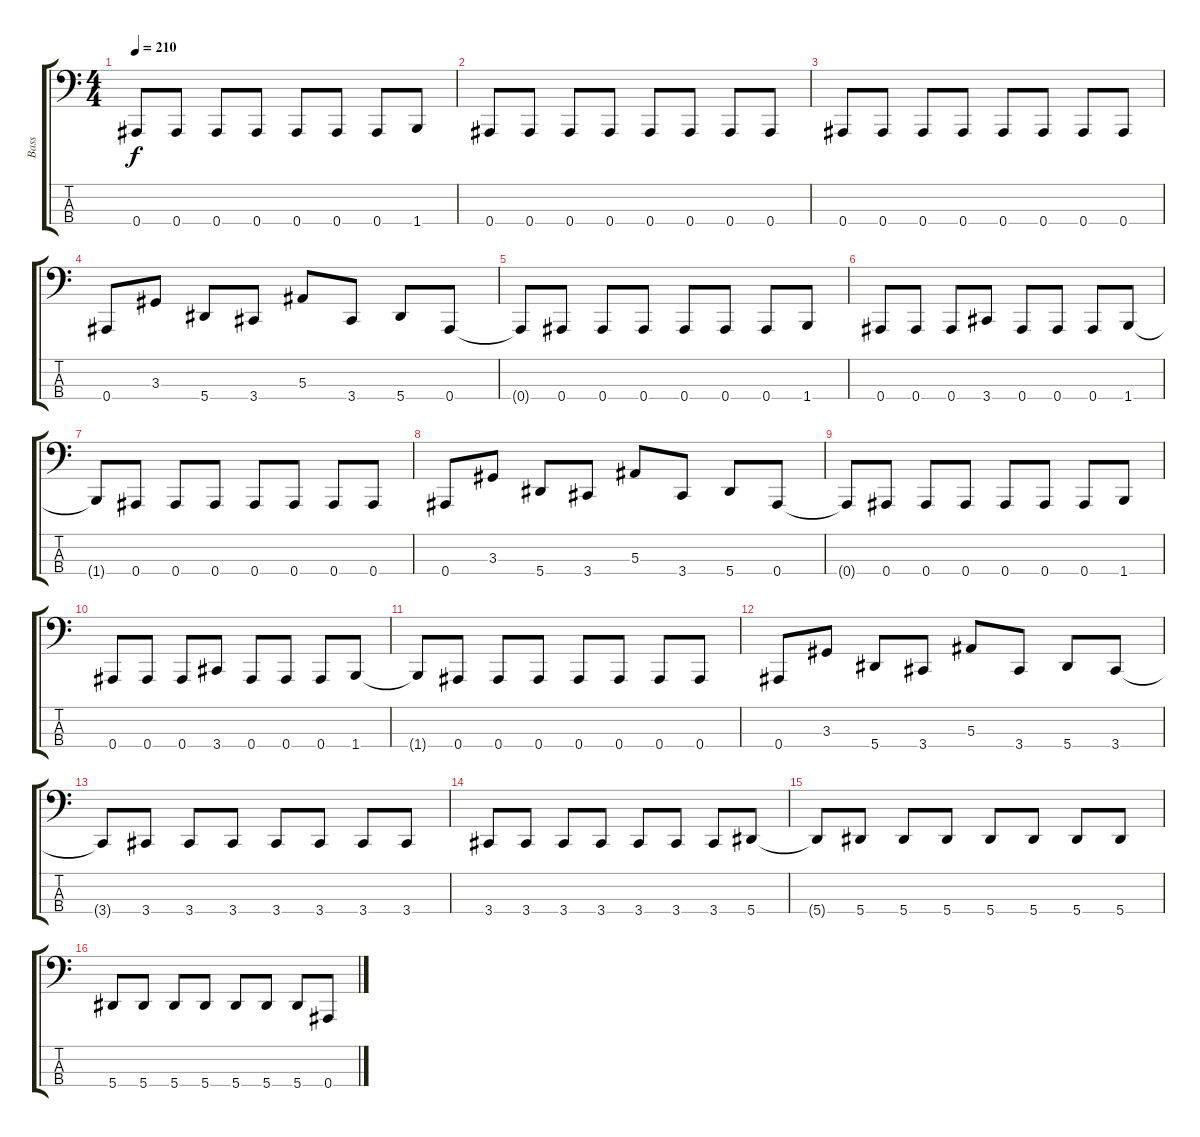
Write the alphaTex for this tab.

\track ("Bass" "Bass") {instrument electricbasspick}
\staff {score tabs}
\tuning (Eb2 Bb1 F1 Bb0) {hide}
\ts (4 4)
\tempo 210
\clef f4
\ks c
0.4{t}.8{dy f} 0.4.8 0.4.8 0.4.8 0.4.8 0.4.8 0.4.8 1.4.8 |
0.4.8 0.4.8 0.4.8 0.4.8 0.4.8 0.4.8 0.4.8 0.4.8 |
0.4.8 0.4.8 0.4.8 0.4.8 0.4.8 0.4.8 0.4.8 0.4.8 |
0.4.8 3.3.8 5.4.8 3.4.8 5.3.8 3.4.8 5.4.8 0.4.8 |
0.4{t}.8 0.4.8 0.4.8 0.4.8 0.4.8 0.4.8 0.4.8 1.4.8 |
0.4.8 0.4.8 0.4.8 3.4.8 0.4.8 0.4.8 0.4.8 1.4.8 |
1.4{t}.8 0.4.8 0.4.8 0.4.8 0.4.8 0.4.8 0.4.8 0.4.8 |
0.4.8 3.3.8 5.4.8 3.4.8 5.3.8 3.4.8 5.4.8 0.4.8 |
0.4{t}.8 0.4.8 0.4.8 0.4.8 0.4.8 0.4.8 0.4.8 1.4.8 |
0.4.8 0.4.8 0.4.8 3.4.8 0.4.8 0.4.8 0.4.8 1.4.8 |
1.4{t}.8 0.4.8 0.4.8 0.4.8 0.4.8 0.4.8 0.4.8 0.4.8 |
0.4.8 3.3.8 5.4.8 3.4.8 5.3.8 3.4.8 5.4.8 3.4.8 |
3.4{t}.8 3.4.8 3.4.8 3.4.8 3.4.8 3.4.8 3.4.8 3.4.8 |
3.4.8 3.4.8 3.4.8 3.4.8 3.4.8 3.4.8 3.4.8 5.4.8 |
5.4{t}.8 5.4.8 5.4.8 5.4.8 5.4.8 5.4.8 5.4.8 5.4.8 |
5.4.8 5.4.8 5.4.8 5.4.8 5.4.8 5.4.8 5.4.8 0.4.8
